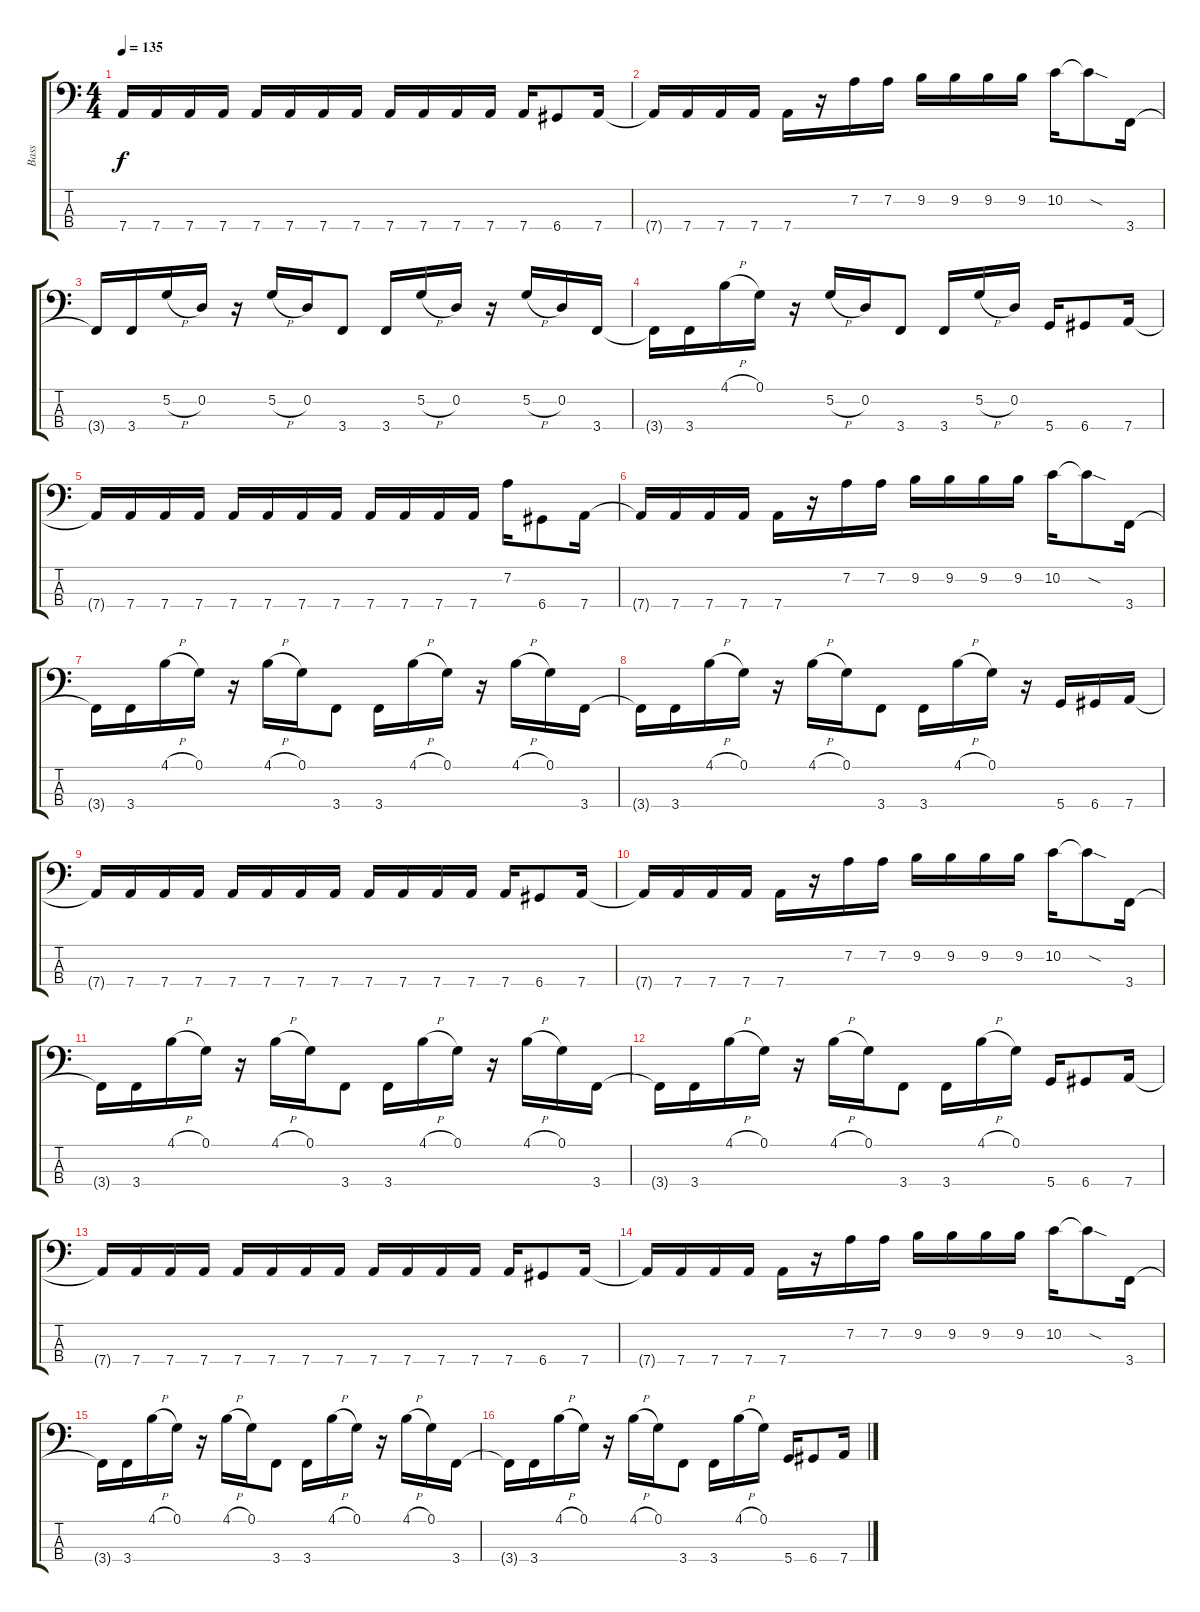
\track ("Bass" "Bass") {instrument electricbassfinger}
\staff {score tabs}
\tuning (G2 D2 A1 D1) {hide}
\ts (4 4)
\tempo 135
\clef f4
\ks c
7.4{t}.16{dy f} 7.4.16 7.4.16 7.4.16 7.4.16 7.4.16 7.4.16 7.4.16 7.4.16 7.4.16 7.4.16 7.4.16 7.4.16 6.4.8 7.4.16 |
7.4{t}.16 7.4.16 7.4.16 7.4.16 7.4.16 r.16 7.2.16 7.2.16 9.2.16 9.2.16 9.2.16 9.2.16 10.2.16 10.2{sod t}.8 3.4.16 |
3.4{t}.16 3.4.16 5.2{h}.16 0.2.16 r.16 5.2{h}.16 0.2.16 3.4.8 3.4.16 5.2{h}.16 0.2.16 r.16 5.2{h}.16 0.2.16 3.4.16 |
3.4{t}.16 3.4.16 4.1{h}.16 0.1.16 r.16 5.2{h}.16 0.2.16 3.4.8 3.4.16 5.2{h}.16 0.2.16 5.4.16 6.4.8 7.4.16 |
7.4{t}.16 7.4.16 7.4.16 7.4.16 7.4.16 7.4.16 7.4.16 7.4.16 7.4.16 7.4.16 7.4.16 7.4.16 7.2.16 6.4.8 7.4.16 |
7.4{t}.16 7.4.16 7.4.16 7.4.16 7.4.16 r.16 7.2.16 7.2.16 9.2.16 9.2.16 9.2.16 9.2.16 10.2.16 10.2{sod t}.8 3.4.16 |
3.4{t}.16 3.4.16 4.1{h}.16 0.1.16 r.16 4.1{h}.16 0.1.16 3.4.8 3.4.16 4.1{h}.16 0.1.16 r.16 4.1{h}.16 0.1.16 3.4.16 |
3.4{t}.16 3.4.16 4.1{h}.16 0.1.16 r.16 4.1{h}.16 0.1.16 3.4.8 3.4.16 4.1{h}.16 0.1.16 r.16 5.4.16 6.4.16 7.4.16 |
7.4{t}.16 7.4.16 7.4.16 7.4.16 7.4.16 7.4.16 7.4.16 7.4.16 7.4.16 7.4.16 7.4.16 7.4.16 7.4.16 6.4.8 7.4.16 |
7.4{t}.16 7.4.16 7.4.16 7.4.16 7.4.16 r.16 7.2.16 7.2.16 9.2.16 9.2.16 9.2.16 9.2.16 10.2.16 10.2{sod t}.8 3.4.16 |
3.4{t}.16 3.4.16 4.1{h}.16 0.1.16 r.16 4.1{h}.16 0.1.16 3.4.8 3.4.16 4.1{h}.16 0.1.16 r.16 4.1{h}.16 0.1.16 3.4.16 |
3.4{t}.16 3.4.16 4.1{h}.16 0.1.16 r.16 4.1{h}.16 0.1.16 3.4.8 3.4.16 4.1{h}.16 0.1.16 5.4.16 6.4.8 7.4.16 |
7.4{t}.16 7.4.16 7.4.16 7.4.16 7.4.16 7.4.16 7.4.16 7.4.16 7.4.16 7.4.16 7.4.16 7.4.16 7.4.16 6.4.8 7.4.16 |
7.4{t}.16 7.4.16 7.4.16 7.4.16 7.4.16 r.16 7.2.16 7.2.16 9.2.16 9.2.16 9.2.16 9.2.16 10.2.16 10.2{sod t}.8 3.4.16 |
3.4{t}.16 3.4.16 4.1{h}.16 0.1.16 r.16 4.1{h}.16 0.1.16 3.4.8 3.4.16 4.1{h}.16 0.1.16 r.16 4.1{h}.16 0.1.16 3.4.16 |
3.4{t}.16 3.4.16 4.1{h}.16 0.1.16 r.16 4.1{h}.16 0.1.16 3.4.8 3.4.16 4.1{h}.16 0.1.16 5.4.16 6.4.8 7.4.16
